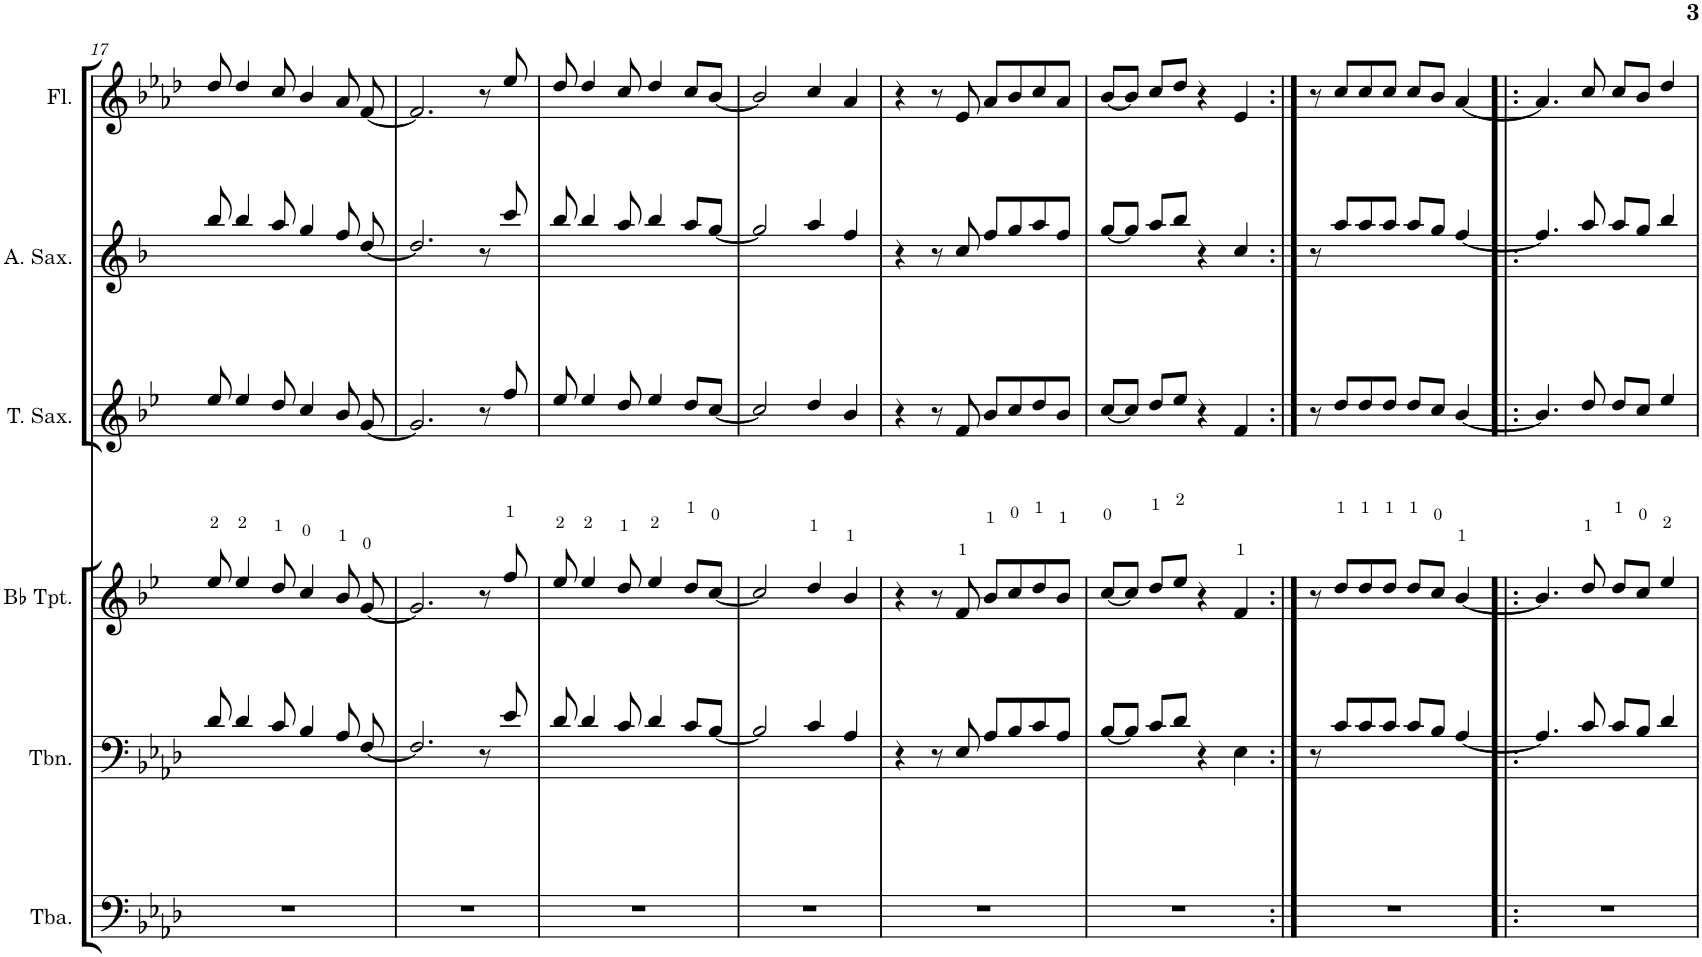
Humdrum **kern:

**kern	**kern	**kern	**kern	**kern	**kern
*part6	*part5	*part4	*part3	*part2	*part1
*staff6	*staff5	*staff4	*staff3	*staff2	*staff1
*I"Tuba	*I"Trombone	*I"Bb Trumpet	*I"Tenor Saxophone	*I"Alto Saxophone	*I"Flute
*I'Tba.	*I'Tbn.	*I'Bb Tpt.	*I'T. Sax.	*I'A. Sax.	*I'Fl.
!!LO:PB:g=z
*clefF4	*clefF4	*clefG2	*clefG2	*clefG2	*clefG2
*	*	*Trd1c2	*Trd8c14	*Trd5c9	*
*k[b-e-a-d-]	*k[b-e-a-d-]	*k[b-e-]	*k[b-e-]	*k[b-]	*k[b-e-a-d-]
*M4/4	*M4/4	*M4/4	*M4/4	*M4/4	*M4/4
=17	=17	=17	=17	=17	=17
1r	8d-/	8ee-/	8ee-/	8bb-/	8dd-/
.	4d-/	4ee-/	4ee-/	4bb-/	4dd-/
.	8c/	8dd/	8dd/	8aa/	8cc/
.	4B-/	4cc/	4cc/	4gg/	4b-/
.	8A-/	8b-/	8b-/	8ff/	8a-/
.	[<8F/	[<8g/	[<8g/	[<8dd/	[<8f/
=18	=18	=18	=18	=18	=18
1r	2.F/]	2.g/]	2.g/]	2.dd/]	2.f/]
.	8r	8r	8r	8r	8r
.	8e-/	8ff/	8ff/	8ccc/	8ee-/
=19	=19	=19	=19	=19	=19
1r	8d-/	8ee-/	8ee-/	8bb-/	8dd-/
.	4d-/	4ee-/	4ee-/	4bb-/	4dd-/
.	8c/	8dd/	8dd/	8aa/	8cc/
.	4d-/	4ee-/	4ee-/	4bb-/	4dd-/
.	8c/L	8dd/L	8dd/L	8aa/L	8cc/L
.	[<8B-/J	[<8cc/J	[<8cc/J	[<8gg/J	[<8b-/J
=20	=20	=20	=20	=20	=20
1r	2B-/]	2cc/]	2cc/]	2gg/]	2b-/]
.	4c/	4dd/	4dd/	4aa/	4cc/
.	4A-/	4b-/	4b-/	4ff/	4a-/
=21	=21	=21	=21	=21	=21
1r	4r	4r	4r	4r	4r
.	8r	8r	8r	8r	8r
.	8E-/	8f/	8f/	8cc/	8e-/
.	8A-/L	8b-/L	8b-/L	8ff/L	8a-/L
.	8B-/	8cc/	8cc/	8gg/	8b-/
.	8c/	8dd/	8dd/	8aa/	8cc/
.	8A-/J	8b-/J	8b-/J	8ff/J	8a-/J
=22	=22	=22	=22	=22	=22
1r	[8B-/L	[8cc/L	[8cc/L	[8gg/L	[8b-/L
.	8B-/J]	8cc/J]	8cc/J]	8gg/J]	8b-/J]
.	8c/L	8dd/L	8dd/L	8aa/L	8cc/L
.	8d-/J	8ee-/J	8ee-/J	8bb-/J	8dd-/J
.	4r	4r	4r	4r	4r
.	4E-\	4f/	4f/	4cc/	4e-/
=23:|!	=23:|!	=23:|!	=23:|!	=23:|!	=23:|!
1r	8r	8r	8r	8r	8r
.	8c/L	8dd/L	8dd/L	8aa/L	8cc/L
.	8c/	8dd/	8dd/	8aa/	8cc/
.	8c/J	8dd/J	8dd/J	8aa/J	8cc/J
.	8c/L	8dd/L	8dd/L	8aa/L	8cc/L
.	8B-/J	8cc/J	8cc/J	8gg/J	8b-/J
.	[<4A-/	[<4b-/	[<4b-/	[<4ff/	[<4a-/
=24!|:	=24!|:	=24!|:	=24!|:	=24!|:	=24!|:
1r	4.A-/]	4.b-/]	4.b-/]	4.ff/]	4.a-/]
.	8c/	8dd/	8dd/	8aa/	8cc/
.	8c/L	8dd/L	8dd/L	8aa/L	8cc/L
.	8B-/J	8cc/J	8cc/J	8gg/J	8b-/J
.	4d-/	4ee-/	4ee-/	4bb-/	4dd-/
=	=	=	=	=	=
*-	*-	*-	*-	*-	*-
